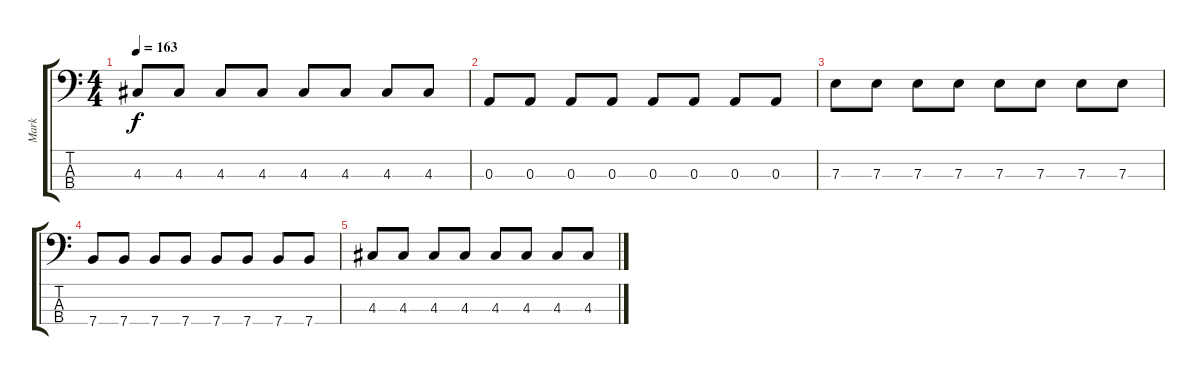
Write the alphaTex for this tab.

\track ("Mark" "Mark") {instrument electricbasspick}
\staff {score tabs}
\tuning (G2 D2 A1 E1) {hide}
\ts (4 4)
\tempo 163
\clef f4
\ks c
4.3.8{dy f} 4.3.8 4.3.8 4.3.8 4.3.8 4.3.8 4.3.8 4.3.8 |
0.3.8 0.3.8 0.3.8 0.3.8 0.3.8 0.3.8 0.3.8 0.3.8 |
7.3.8 7.3.8 7.3.8 7.3.8 7.3.8 7.3.8 7.3.8 7.3.8 |
7.4.8 7.4.8 7.4.8 7.4.8 7.4.8 7.4.8 7.4.8 7.4.8 |
4.3.8 4.3.8 4.3.8 4.3.8 4.3.8 4.3.8 4.3.8 4.3.8
